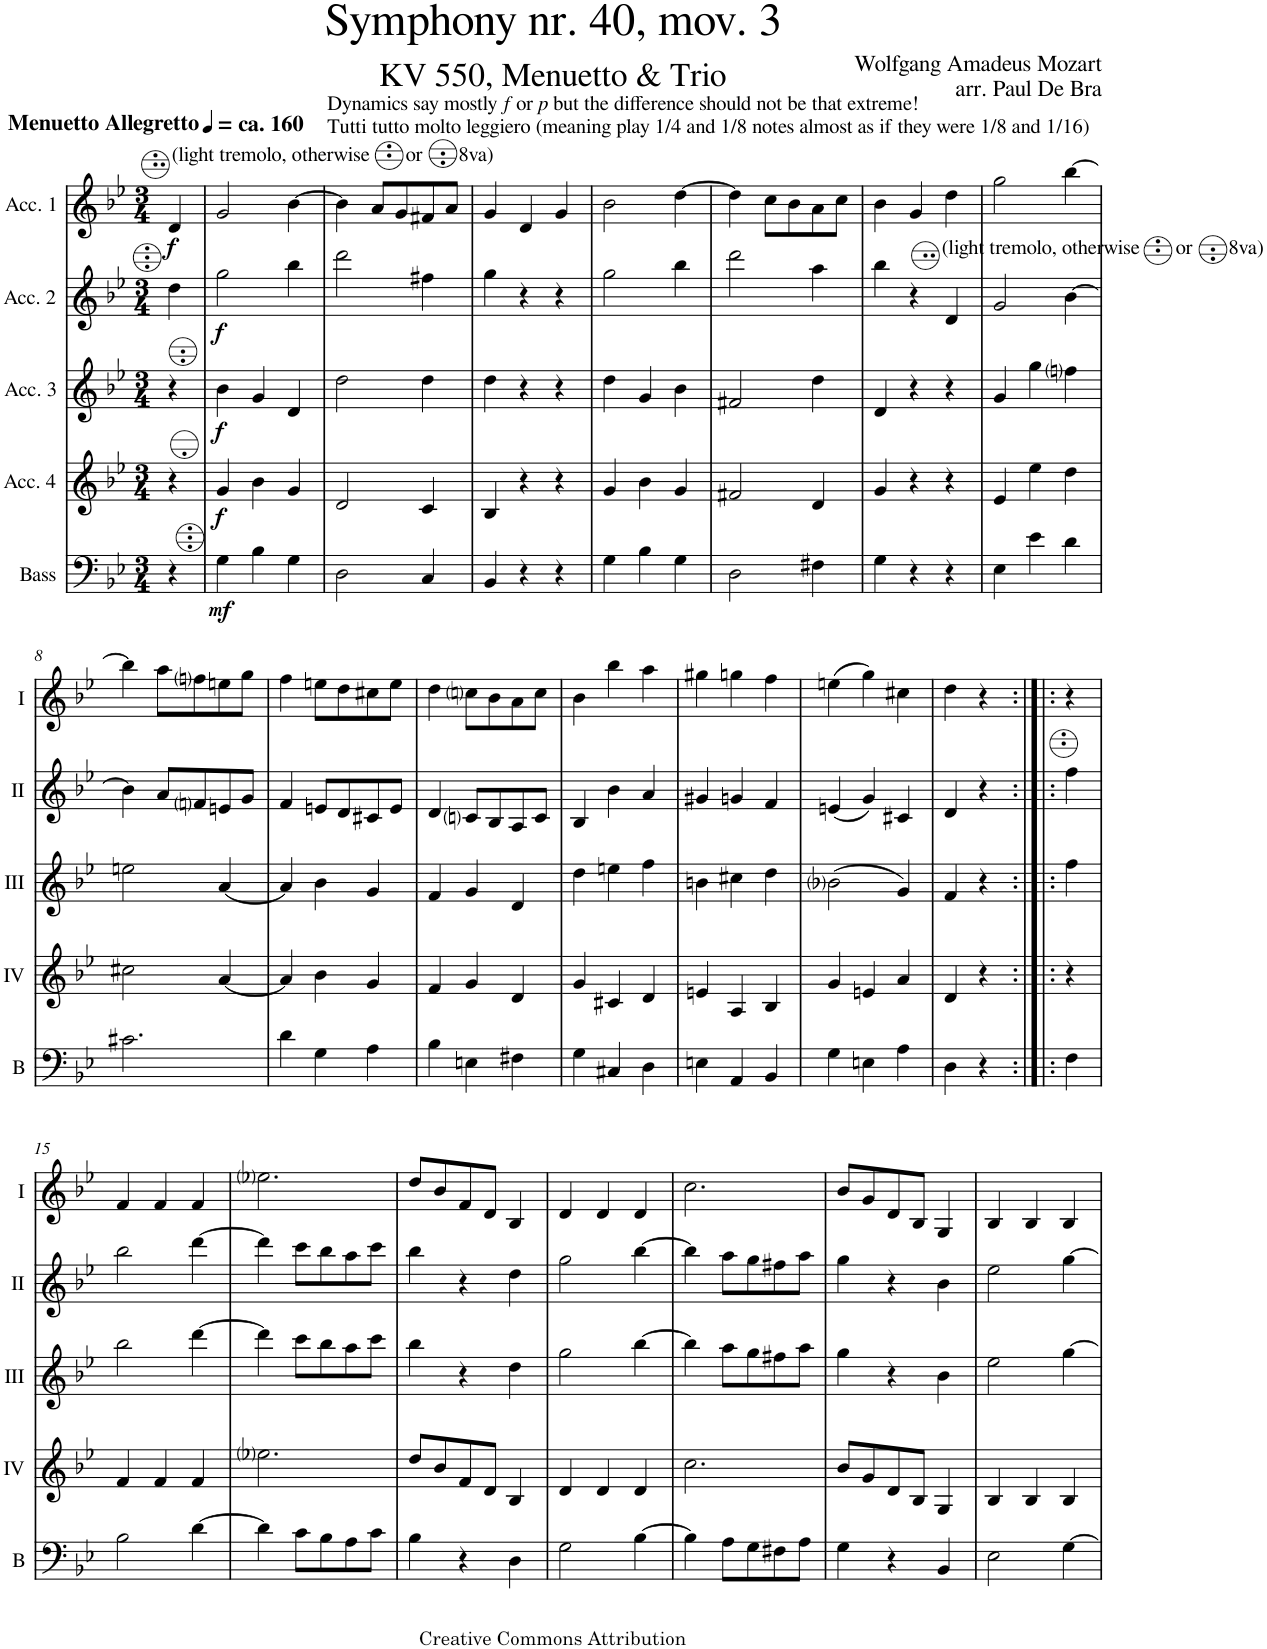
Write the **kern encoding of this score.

**kern	**dynam	**kern	**dynam	**kern	**dynam	**kern	**dynam	**kern	**dynam
*part5	*part5	*part4	*part4	*part3	*part3	*part2	*part2	*part1	*part1
*staff5	*staff5	*staff4	*staff4	*staff3	*staff3	*staff2	*staff2	*staff1	*staff1
*I"Bass	*	*I"Acc. 4	*	*I"Acc. 3	*	*I"Acc. 2	*	*I"Acc. 1	*
*I'B	*	*	*	*	*	*	*	*	*
*clefF4	*	*clefG2	*	*clefG2	*	*clefG2	*	*clefG2	*
*Trd7c12	*	*Trd7c12	*	*Trd7c12	*	*	*	*	*
*k[b-e-]	*	*k[b-e-]	*	*k[b-e-]	*	*k[b-e-]	*	*k[b-e-]	*
*M3/4	*	*M3/4	*	*M3/4	*	*M3/4	*	*M3/4	*
=	=	=	=	=	=	=	=	=	=
!	!	!	!	!	!	!	!	!LO:TX:a:B:t=ca. 160	!
!	!	!	!	!	!	!	!	!LO:TX:a:t=(light tremolo, otherwise       or       8va)	!
!	!	!	!	!	!	!	!	!LO:TX:a:t=Dynamics say mostly	!
!	!	!	!	!	!	!	!	!LO:TX:a:i:t=f	!
!	!	!	!	!	!	!	!	!LO:TX:a:t=or	!
!	!	!	!	!	!	!	!	!LO:TX:a:i:t=p	!
!	!	!	!	!	!	!	!	!LO:TX:a:t=but the difference should not be that extreme!	!
!	!	!	!	!	!	!	!	!LO:TX:a:t=Tutti tutto molto leggiero (meaning play 1/4 and 1/8 notes almost as if they were 1/8 and 1/16)	!
!	!	!	!	!	!	!	!	!LO:TX:a:B:t=Menuetto Allegretto	!
!	!	!	!	!	!	!	!	!	!LO:DY:b
4r	.	4r	.	4r	.	4d\	.	4d/	f
=1	=1	=1	=1	=1	=1	=1	=1	=1	=1
!	!LO:DY:b	!	!LO:DY:b	!	!LO:DY:b	!	!LO:DY:b	!	!
4G\	mf	4g/	f	4b-\	f	2g\	f	2g/	.
4B-\	.	4b-\	.	4g/	.	.	.	.	.
4G\	.	4g/	.	4d/	.	4b-\	.	[4b-\	.
=2	=2	=2	=2	=2	=2	=2	=2	=2	=2
2D\	.	2d/	.	2dd\	.	2dd\	.	4b-\]	.
.	.	.	.	.	.	.	.	8a/L	.
.	.	.	.	.	.	.	.	8g/	.
4C/	.	4c/	.	4dd\	.	4f#X\	.	8f#X/	.
.	.	.	.	.	.	.	.	8a/J	.
=3	=3	=3	=3	=3	=3	=3	=3	=3	=3
4BB-/	.	4B-/	.	4dd\	.	4g\	.	4g/	.
4r	.	4r	.	4r	.	4r	.	4d/	.
4r	.	4r	.	4r	.	4r	.	4g/	.
=4	=4	=4	=4	=4	=4	=4	=4	=4	=4
4G\	.	4g/	.	4dd\	.	2g\	.	2b-\	.
4B-\	.	4b-\	.	4g/	.	.	.	.	.
4G\	.	4g/	.	4b-\	.	4b-\	.	[4dd\	.
=5	=5	=5	=5	=5	=5	=5	=5	=5	=5
2D\	.	2f#X/	.	2f#X/	.	2dd\	.	4dd\]	.
.	.	.	.	.	.	.	.	8cc\L	.
.	.	.	.	.	.	.	.	8b-\	.
4F#X\	.	4d/	.	4dd\	.	4a\	.	8a\	.
.	.	.	.	.	.	.	.	8cc\J	.
=6	=6	=6	=6	=6	=6	=6	=6	=6	=6
4G\	.	4g/	.	4d/	.	4b-\	.	4b-\	.
4r	.	4r	.	4r	.	4r	.	4g/	.
!	!	!	!	!	!	!LO:TX:a:t=(light tremolo, otherwise       or       8va)	!	!	!
4r	.	4r	.	4r	.	4d/	.	4dd\	.
=7	=7	=7	=7	=7	=7	=7	=7	=7	=7
4E-\	.	4e-/	.	4g/	.	2g/	.	2gg\	.
4e-\	.	4ee-\	.	4gg\	.	.	.	.	.
4d\	.	4dd\	.	4ffni\	.	[4b-\	.	[4bb-\	.
!!LO:LB:g=z
=8	=8	=8	=8	=8	=8	=8	=8	=8	=8
2.c#X\	.	2cc#X\	.	2een\	.	4b-\]	.	4bb-\]	.
.	.	.	.	.	.	8a/L	.	8aa\L	.
.	.	.	.	.	.	8fni/	.	8ffni\	.
.	.	[4a/	.	[4a/	.	8en/	.	8een\	.
.	.	.	.	.	.	8g/J	.	8gg\J	.
=9	=9	=9	=9	=9	=9	=9	=9	=9	=9
4d\	.	4a/]	.	4a/]	.	4f/	.	4ff\	.
4G\	.	4b-\	.	4b-\	.	8en/L	.	8een\L	.
.	.	.	.	.	.	8d/	.	8dd\	.
4A\	.	4g/	.	4g/	.	8c#X/	.	8cc#X\	.
.	.	.	.	.	.	8e/J	.	8ee\J	.
=10	=10	=10	=10	=10	=10	=10	=10	=10	=10
4B-\	.	4f/	.	4f/	.	4d/	.	4dd\	.
4En\	.	4g/	.	4g/	.	8cni/L	.	8ccni\L	.
.	.	.	.	.	.	8B-/	.	8b-\	.
4F#X\	.	4d/	.	4d/	.	8A/	.	8a\	.
.	.	.	.	.	.	8c/J	.	8cc\J	.
=11	=11	=11	=11	=11	=11	=11	=11	=11	=11
4G\	.	4g/	.	4dd\	.	4B-/	.	4b-\	.
4C#X/	.	4c#X/	.	4een\	.	4b-\	.	4bb-\	.
4D\	.	4d/	.	4ff\	.	4a/	.	4aa\	.
=12	=12	=12	=12	=12	=12	=12	=12	=12	=12
4En\	.	4en/	.	4bn\	.	4g#X/	.	4gg#X\	.
4AA/	.	4A/	.	4cc#X\	.	4gn/	.	4ggn\	.
4BB-/	.	4B-/	.	4dd\	.	4f/	.	4ff\	.
=13	=13	=13	=13	=13	=13	=13	=13	=13	=13
4G\	.	4g/	.	(2b-i\	.	(4en/	.	(4een\	.
4En\	.	4en/	.	.	.	4g/)	.	4gg\)	.
4A\	.	4a/	.	4g/)	.	4c#X/	.	4cc#X\	.
=14	=14	=14	=14	=14	=14	=14	=14	=14	=14
4D\	.	4d/	.	4f/	.	4d/	.	4dd\	.
4r	.	4r	.	4r	.	4r	.	4r	.
=14X1:|!|:	=14X1:|!|:	=14X1:|!|:	=14X1:|!|:	=14X1:|!|:	=14X1:|!|:	=14X1:|!|:	=14X1:|!|:	=14X1:|!|:	=14X1:|!|:
4F\	.	4r	.	4ff\	.	4ff\	.	4r	.
!!LO:LB:g=z
=15	=15	=15	=15	=15	=15	=15	=15	=15	=15
2B-\	.	4f/	.	2bb-\	.	2bb-\	.	4f/	.
.	.	4f/	.	.	.	.	.	4f/	.
[4d\	.	4f/	.	[4ddd\	.	[4ddd\	.	4f/	.
=16	=16	=16	=16	=16	=16	=16	=16	=16	=16
4d\]	.	2.ee-i\	.	4ddd\]	.	4ddd\]	.	2.ee-i\	.
8c\L	.	.	.	8ccc\L	.	8ccc\L	.	.	.
8B-\	.	.	.	8bb-\	.	8bb-\	.	.	.
8A\	.	.	.	8aa\	.	8aa\	.	.	.
8c\J	.	.	.	8ccc\J	.	8ccc\J	.	.	.
=17	=17	=17	=17	=17	=17	=17	=17	=17	=17
4B-\	.	8dd/L	.	4bb-\	.	4bb-\	.	8dd/L	.
.	.	8b-/	.	.	.	.	.	8b-/	.
4r	.	8f/	.	4r	.	4r	.	8f/	.
.	.	8d/J	.	.	.	.	.	8d/J	.
4D\	.	4B-/	.	4dd\	.	4dd\	.	4B-/	.
=18	=18	=18	=18	=18	=18	=18	=18	=18	=18
2G\	.	4d/	.	2gg\	.	2gg\	.	4d/	.
.	.	4d/	.	.	.	.	.	4d/	.
[4B-\	.	4d/	.	[4bb-\	.	[4bb-\	.	4d/	.
=19	=19	=19	=19	=19	=19	=19	=19	=19	=19
4B-\]	.	2.cc\	.	4bb-\]	.	4bb-\]	.	2.cc\	.
8A\L	.	.	.	8aa\L	.	8aa\L	.	.	.
8G\	.	.	.	8gg\	.	8gg\	.	.	.
8F#X\	.	.	.	8ff#X\	.	8ff#X\	.	.	.
8A\J	.	.	.	8aa\J	.	8aa\J	.	.	.
=20	=20	=20	=20	=20	=20	=20	=20	=20	=20
4G\	.	8b-/L	.	4gg\	.	4gg\	.	8b-/L	.
.	.	8g/	.	.	.	.	.	8g/	.
4r	.	8d/	.	4r	.	4r	.	8d/	.
.	.	8B-/J	.	.	.	.	.	8B-/J	.
4BB-/	.	4G/	.	4b-\	.	4b-\	.	4G/	.
=21	=21	=21	=21	=21	=21	=21	=21	=21	=21
2E-\	.	4B-/	.	2ee-\	.	2ee-\	.	4B-/	.
.	.	4B-/	.	.	.	.	.	4B-/	.
[4G\	.	4B-/	.	[4gg\	.	[4gg\	.	4B-/	.
=	=	=	=	=	=	=	=	=	=
*-	*-	*-	*-	*-	*-	*-	*-	*-	*-
